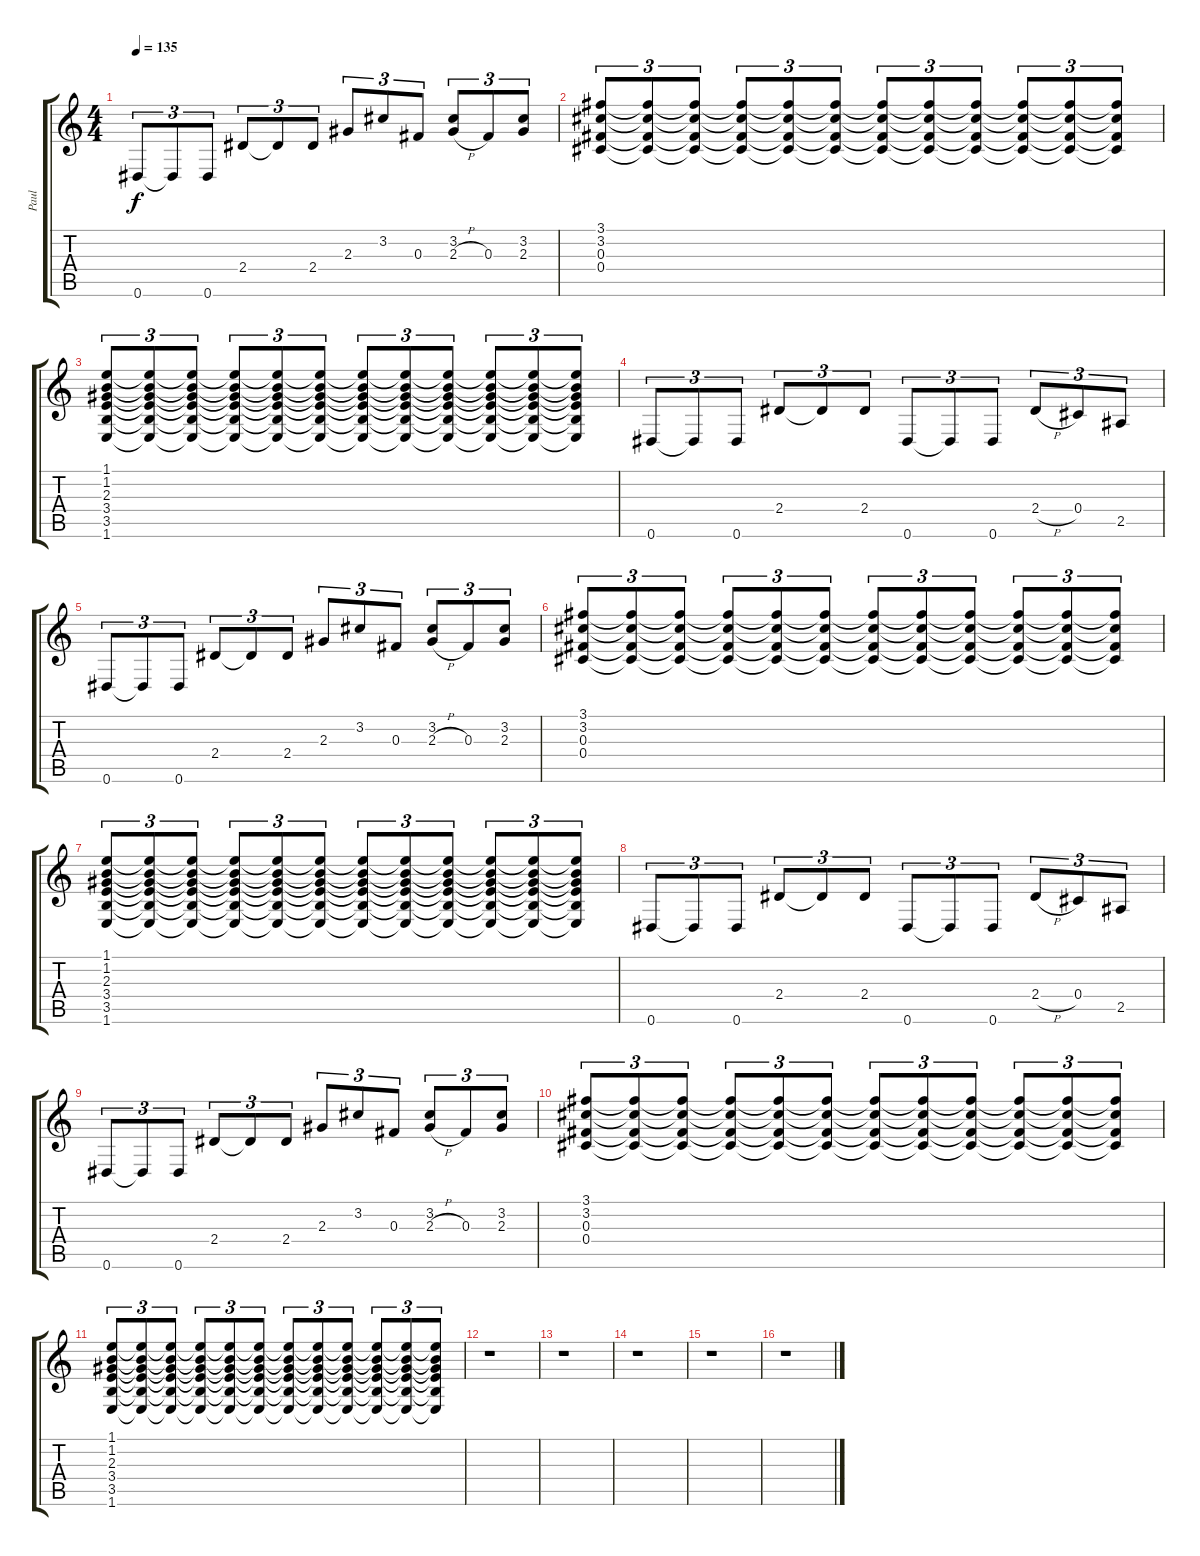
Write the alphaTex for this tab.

\track ("Paul" "Paul") {instrument distortionguitar}
\staff {score tabs}
\tuning (Eb4 Bb3 Gb3 Db3 Ab2 Eb2) {hide}
\ts (4 4)
\tempo 135
\clef g2
\ks c
0.6.8{tu (3 2) dy f} 0.6{t}.8{tu (3 2)} 0.6.8{tu (3 2)} 2.4.8{tu (3 2)} 2.4{t}.8{tu (3 2)} 2.4.8{tu (3 2)} 2.3.8{tu (3 2)} 3.2.8{tu (3 2)} 0.3.8{tu (3 2)} (3.2 2.3{h}).8{tu (3 2)} 0.3.8{tu (3 2)} (3.2 2.3).8{tu (3 2)} |
(3.1 3.2 0.3 0.4).8{tu (3 2)} (3.1{t} 3.2{t} 0.3{t} 0.4{t}).8{tu (3 2)} (3.1{t} 3.2{t} 0.3{t} 0.4{t}).8{tu (3 2)} (3.1{t} 3.2{t} 0.3{t} 0.4{t}).8{tu (3 2)} (3.1{t} 3.2{t} 0.3{t} 0.4{t}).8{tu (3 2)} (3.1{t} 3.2{t} 0.3{t} 0.4{t}).8{tu (3 2)} (3.1{t} 3.2{t} 0.3{t} 0.4{t}).8{tu (3 2)} (3.1{t} 3.2{t} 0.3{t} 0.4{t}).8{tu (3 2)} (3.1{t} 3.2{t} 0.3{t} 0.4{t}).8{tu (3 2)} (3.1{t} 3.2{t} 0.3{t} 0.4{t}).8{tu (3 2)} (3.1{t} 3.2{t} 0.3{t} 0.4{t}).8{tu (3 2)} (3.1{t} 3.2{t} 0.3{t} 0.4{t}).8{tu (3 2)} |
(1.1 1.2 2.3 3.4 3.5 1.6).8{tu (3 2)} (1.1{t} 1.2{t} 2.3{t} 3.4{t} 3.5{t} 1.6{t}).8{tu (3 2)} (1.1{t} 1.2{t} 2.3{t} 3.4{t} 3.5{t} 1.6{t}).8{tu (3 2)} (1.1{t} 1.2{t} 2.3{t} 3.4{t} 3.5{t} 1.6{t}).8{tu (3 2)} (1.1{t} 1.2{t} 2.3{t} 3.4{t} 3.5{t} 1.6{t}).8{tu (3 2)} (1.1{t} 1.2{t} 2.3{t} 3.4{t} 3.5{t} 1.6{t}).8{tu (3 2)} (1.1{t} 1.2{t} 2.3{t} 3.4{t} 3.5{t} 1.6{t}).8{tu (3 2)} (1.1{t} 1.2{t} 2.3{t} 3.4{t} 3.5{t} 1.6{t}).8{tu (3 2)} (1.1{t} 1.2{t} 2.3{t} 3.4{t} 3.5{t} 1.6{t}).8{tu (3 2)} (1.1{t} 1.2{t} 2.3{t} 3.4{t} 3.5{t} 1.6{t}).8{tu (3 2)} (1.1{t} 1.2{t} 2.3{t} 3.4{t} 3.5{t} 1.6{t}).8{tu (3 2)} (1.1{t} 1.2{t} 2.3{t} 3.4{t} 3.5{t} 1.6{t}).8{tu (3 2)} |
0.6.8{tu (3 2)} 0.6{t}.8{tu (3 2)} 0.6.8{tu (3 2)} 2.4.8{tu (3 2)} 2.4{t}.8{tu (3 2)} 2.4.8{tu (3 2)} 0.6.8{tu (3 2)} 0.6{t}.8{tu (3 2)} 0.6.8{tu (3 2)} 2.4{h}.8{tu (3 2)} 0.4.8{tu (3 2)} 2.5.8{tu (3 2)} |
0.6.8{tu (3 2)} 0.6{t}.8{tu (3 2)} 0.6.8{tu (3 2)} 2.4.8{tu (3 2)} 2.4{t}.8{tu (3 2)} 2.4.8{tu (3 2)} 2.3.8{tu (3 2)} 3.2.8{tu (3 2)} 0.3.8{tu (3 2)} (3.2 2.3{h}).8{tu (3 2)} 0.3.8{tu (3 2)} (3.2 2.3).8{tu (3 2)} |
(3.1 3.2 0.3 0.4).8{tu (3 2)} (3.1{t} 3.2{t} 0.3{t} 0.4{t}).8{tu (3 2)} (3.1{t} 3.2{t} 0.3{t} 0.4{t}).8{tu (3 2)} (3.1{t} 3.2{t} 0.3{t} 0.4{t}).8{tu (3 2)} (3.1{t} 3.2{t} 0.3{t} 0.4{t}).8{tu (3 2)} (3.1{t} 3.2{t} 0.3{t} 0.4{t}).8{tu (3 2)} (3.1{t} 3.2{t} 0.3{t} 0.4{t}).8{tu (3 2)} (3.1{t} 3.2{t} 0.3{t} 0.4{t}).8{tu (3 2)} (3.1{t} 3.2{t} 0.3{t} 0.4{t}).8{tu (3 2)} (3.1{t} 3.2{t} 0.3{t} 0.4{t}).8{tu (3 2)} (3.1{t} 3.2{t} 0.3{t} 0.4{t}).8{tu (3 2)} (3.1{t} 3.2{t} 0.3{t} 0.4{t}).8{tu (3 2)} |
(1.1 1.2 2.3 3.4 3.5 1.6).8{tu (3 2)} (1.1{t} 1.2{t} 2.3{t} 3.4{t} 3.5{t} 1.6{t}).8{tu (3 2)} (1.1{t} 1.2{t} 2.3{t} 3.4{t} 3.5{t} 1.6{t}).8{tu (3 2)} (1.1{t} 1.2{t} 2.3{t} 3.4{t} 3.5{t} 1.6{t}).8{tu (3 2)} (1.1{t} 1.2{t} 2.3{t} 3.4{t} 3.5{t} 1.6{t}).8{tu (3 2)} (1.1{t} 1.2{t} 2.3{t} 3.4{t} 3.5{t} 1.6{t}).8{tu (3 2)} (1.1{t} 1.2{t} 2.3{t} 3.4{t} 3.5{t} 1.6{t}).8{tu (3 2)} (1.1{t} 1.2{t} 2.3{t} 3.4{t} 3.5{t} 1.6{t}).8{tu (3 2)} (1.1{t} 1.2{t} 2.3{t} 3.4{t} 3.5{t} 1.6{t}).8{tu (3 2)} (1.1{t} 1.2{t} 2.3{t} 3.4{t} 3.5{t} 1.6{t}).8{tu (3 2)} (1.1{t} 1.2{t} 2.3{t} 3.4{t} 3.5{t} 1.6{t}).8{tu (3 2)} (1.1{t} 1.2{t} 2.3{t} 3.4{t} 3.5{t} 1.6{t}).8{tu (3 2)} |
0.6.8{tu (3 2)} 0.6{t}.8{tu (3 2)} 0.6.8{tu (3 2)} 2.4.8{tu (3 2)} 2.4{t}.8{tu (3 2)} 2.4.8{tu (3 2)} 0.6.8{tu (3 2)} 0.6{t}.8{tu (3 2)} 0.6.8{tu (3 2)} 2.4{h}.8{tu (3 2)} 0.4.8{tu (3 2)} 2.5.8{tu (3 2)} |
0.6.8{tu (3 2)} 0.6{t}.8{tu (3 2)} 0.6.8{tu (3 2)} 2.4.8{tu (3 2)} 2.4{t}.8{tu (3 2)} 2.4.8{tu (3 2)} 2.3.8{tu (3 2)} 3.2.8{tu (3 2)} 0.3.8{tu (3 2)} (3.2 2.3{h}).8{tu (3 2)} 0.3.8{tu (3 2)} (3.2 2.3).8{tu (3 2)} |
(3.1 3.2 0.3 0.4).8{tu (3 2)} (3.1{t} 3.2{t} 0.3{t} 0.4{t}).8{tu (3 2)} (3.1{t} 3.2{t} 0.3{t} 0.4{t}).8{tu (3 2)} (3.1{t} 3.2{t} 0.3{t} 0.4{t}).8{tu (3 2)} (3.1{t} 3.2{t} 0.3{t} 0.4{t}).8{tu (3 2)} (3.1{t} 3.2{t} 0.3{t} 0.4{t}).8{tu (3 2)} (3.1{t} 3.2{t} 0.3{t} 0.4{t}).8{tu (3 2)} (3.1{t} 3.2{t} 0.3{t} 0.4{t}).8{tu (3 2)} (3.1{t} 3.2{t} 0.3{t} 0.4{t}).8{tu (3 2)} (3.1{t} 3.2{t} 0.3{t} 0.4{t}).8{tu (3 2)} (3.1{t} 3.2{t} 0.3{t} 0.4{t}).8{tu (3 2)} (3.1{t} 3.2{t} 0.3{t} 0.4{t}).8{tu (3 2)} |
(1.1 1.2 2.3 3.4 3.5 1.6).8{tu (3 2)} (1.1{t} 1.2{t} 2.3{t} 3.4{t} 3.5{t} 1.6{t}).8{tu (3 2)} (1.1{t} 1.2{t} 2.3{t} 3.4{t} 3.5{t} 1.6{t}).8{tu (3 2)} (1.1{t} 1.2{t} 2.3{t} 3.4{t} 3.5{t} 1.6{t}).8{tu (3 2)} (1.1{t} 1.2{t} 2.3{t} 3.4{t} 3.5{t} 1.6{t}).8{tu (3 2)} (1.1{t} 1.2{t} 2.3{t} 3.4{t} 3.5{t} 1.6{t}).8{tu (3 2)} (1.1{t} 1.2{t} 2.3{t} 3.4{t} 3.5{t} 1.6{t}).8{tu (3 2)} (1.1{t} 1.2{t} 2.3{t} 3.4{t} 3.5{t} 1.6{t}).8{tu (3 2)} (1.1{t} 1.2{t} 2.3{t} 3.4{t} 3.5{t} 1.6{t}).8{tu (3 2)} (1.1{t} 1.2{t} 2.3{t} 3.4{t} 3.5{t} 1.6{t}).8{tu (3 2)} (1.1{t} 1.2{t} 2.3{t} 3.4{t} 3.5{t} 1.6{t}).8{tu (3 2)} (1.1{t} 1.2{t} 2.3{t} 3.4{t} 3.5{t} 1.6{t}).8{tu (3 2)} |
r.1 |
r.1 |
r.1 |
r.1 |
r.1
